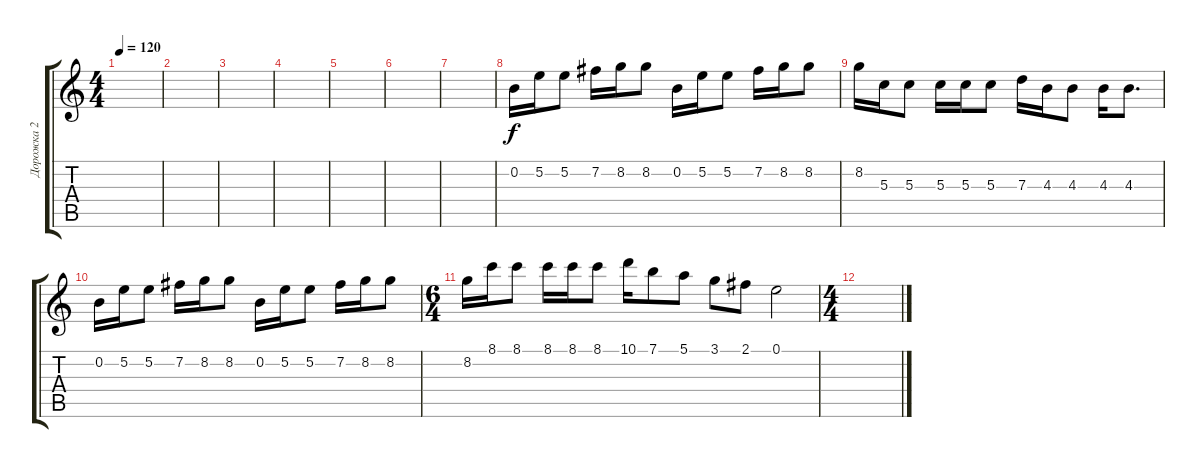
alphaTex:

\track ("Дорожка 2" "Дорожка 2") {instrument overdrivenguitar}
\staff {score tabs}
\tuning (E4 B3 G3 D3 A2 E2) {hide}
\ts (4 4)
\tempo 120
\clef g2
\ks c
|
|
|
|
|
|
|
0.2.16 5.2.16 5.2.8 7.2.16 8.2.16 8.2.8 0.2.16 5.2.16 5.2.8 7.2.16 8.2.16 8.2.8 |
8.2.16 5.3.16 5.3.8 5.3.16 5.3.16 5.3.8 7.3.16 4.3.16 4.3.8 4.3.16 4.3.8{d} |
0.2.16 5.2.16 5.2.8 7.2.16 8.2.16 8.2.8 0.2.16 5.2.16 5.2.8 7.2.16 8.2.16 8.2.8 |
\ts (6 4)
8.2.16 8.1.16 8.1.8 8.1.16 8.1.16 8.1.8 10.1.16 7.1.8 5.1.8 3.1.8 2.1.8 0.1.2 |
\ts (4 4)
